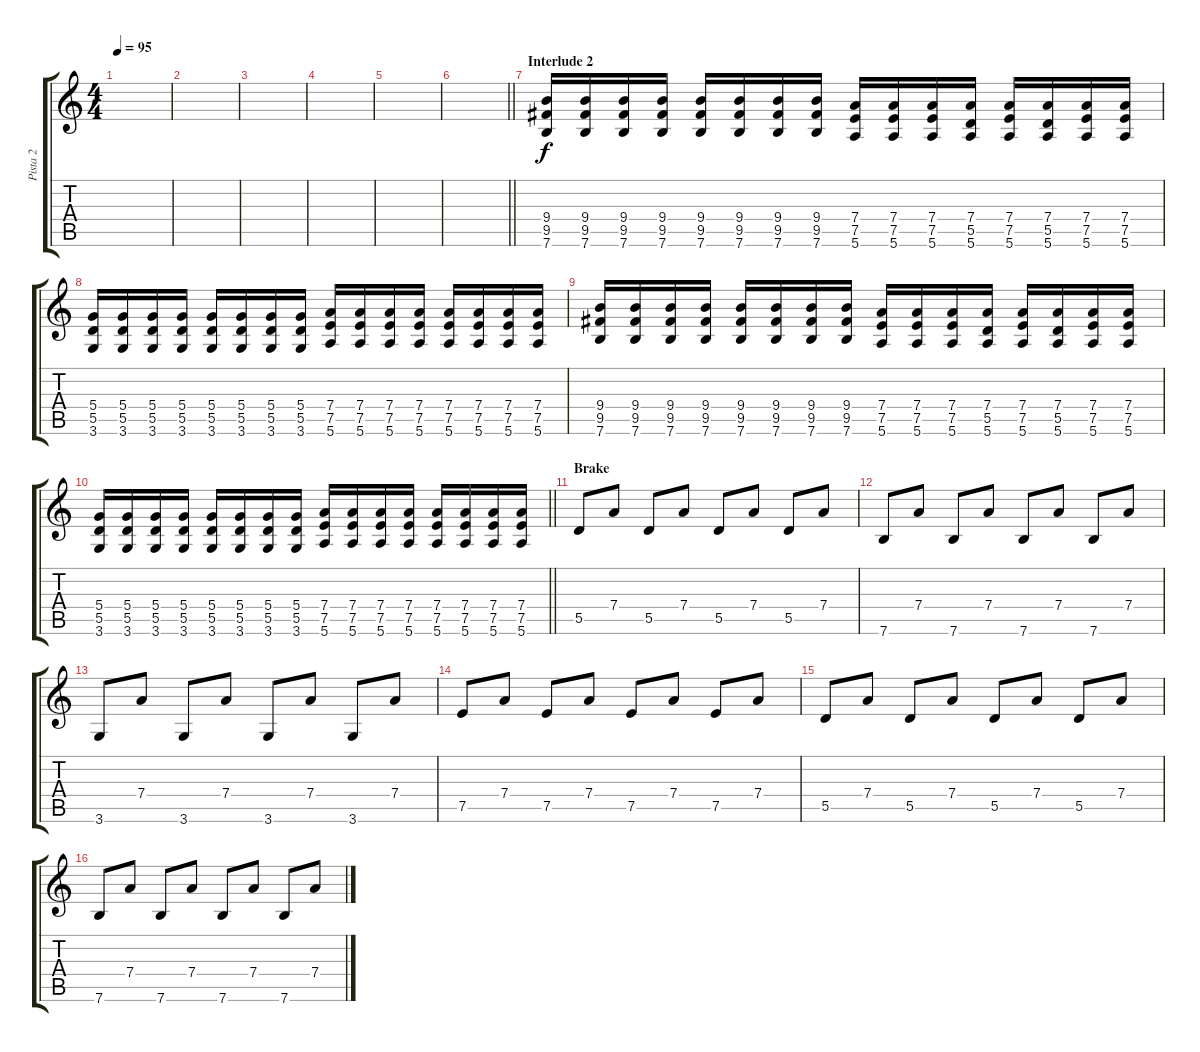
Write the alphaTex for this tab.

\track ("Pista 2" "Pista 2") {instrument distortionguitar}
\staff {score tabs}
\tuning (E4 B3 G3 D3 A2 E2) {hide}
\ts (4 4)
\tempo 95
\clef g2
\ks c
|
|
|
|
|
\barLineRight lightlight
|
\section ("" "Interlude 2")
(9.4 9.5 7.6).16{instrument distortionguitar} (9.4 9.5 7.6).16 (9.4 9.5 7.6).16 (9.4 9.5 7.6).16 (9.4 9.5 7.6).16 (9.4 9.5 7.6).16 (9.4 9.5 7.6).16 (9.4 9.5 7.6).16 (7.4 7.5 5.6).16 (7.4 7.5 5.6).16 (7.4 7.5 5.6).16 (7.4 5.5 5.6).16 (7.4 7.5 5.6).16 (7.4 5.5 5.6).16 (7.4 7.5 5.6).16 (7.4 7.5 5.6).16 |
(5.4 5.5 3.6).16 (5.4 5.5 3.6).16 (5.4 5.5 3.6).16 (5.4 5.5 3.6).16 (5.4 5.5 3.6).16 (5.4 5.5 3.6).16 (5.4 5.5 3.6).16 (5.4 5.5 3.6).16 (7.4 7.5 5.6).16 (7.4 7.5 5.6).16 (7.4 7.5 5.6).16 (7.4 7.5 5.6).16 (7.4 7.5 5.6).16 (7.4 7.5 5.6).16 (7.4 7.5 5.6).16 (7.4 7.5 5.6).16 |
(9.4 9.5 7.6).16{instrument distortionguitar} (9.4 9.5 7.6).16 (9.4 9.5 7.6).16 (9.4 9.5 7.6).16 (9.4 9.5 7.6).16 (9.4 9.5 7.6).16 (9.4 9.5 7.6).16 (9.4 9.5 7.6).16 (7.4 7.5 5.6).16 (7.4 7.5 5.6).16 (7.4 7.5 5.6).16 (7.4 5.5 5.6).16 (7.4 7.5 5.6).16 (7.4 5.5 5.6).16 (7.4 7.5 5.6).16 (7.4 7.5 5.6).16 |
\barLineRight lightlight
(5.4 5.5 3.6).16 (5.4 5.5 3.6).16 (5.4 5.5 3.6).16 (5.4 5.5 3.6).16 (5.4 5.5 3.6).16 (5.4 5.5 3.6).16 (5.4 5.5 3.6).16 (5.4 5.5 3.6).16 (7.4 7.5 5.6).16 (7.4 7.5 5.6).16 (7.4 7.5 5.6).16 (7.4 7.5 5.6).16 (7.4 7.5 5.6).16 (7.4 7.5 5.6).16 (7.4 7.5 5.6).16 (7.4 7.5 5.6).16 |
\section ("" "Brake")
5.5.8{instrument overdrivenguitar} 7.4.8 5.5.8 7.4.8 5.5.8 7.4.8 5.5.8 7.4.8 |
7.6.8 7.4.8 7.6.8 7.4.8 7.6.8 7.4.8 7.6.8 7.4.8 |
3.6.8 7.4.8 3.6.8 7.4.8 3.6.8 7.4.8 3.6.8 7.4.8 |
7.5.8 7.4.8 7.5.8 7.4.8 7.5.8 7.4.8 7.5.8 7.4.8 |
5.5.8{instrument distortionguitar} 7.4.8 5.5.8 7.4.8 5.5.8 7.4.8 5.5.8 7.4.8 |
7.6.8 7.4.8 7.6.8 7.4.8 7.6.8 7.4.8 7.6.8 7.4.8
